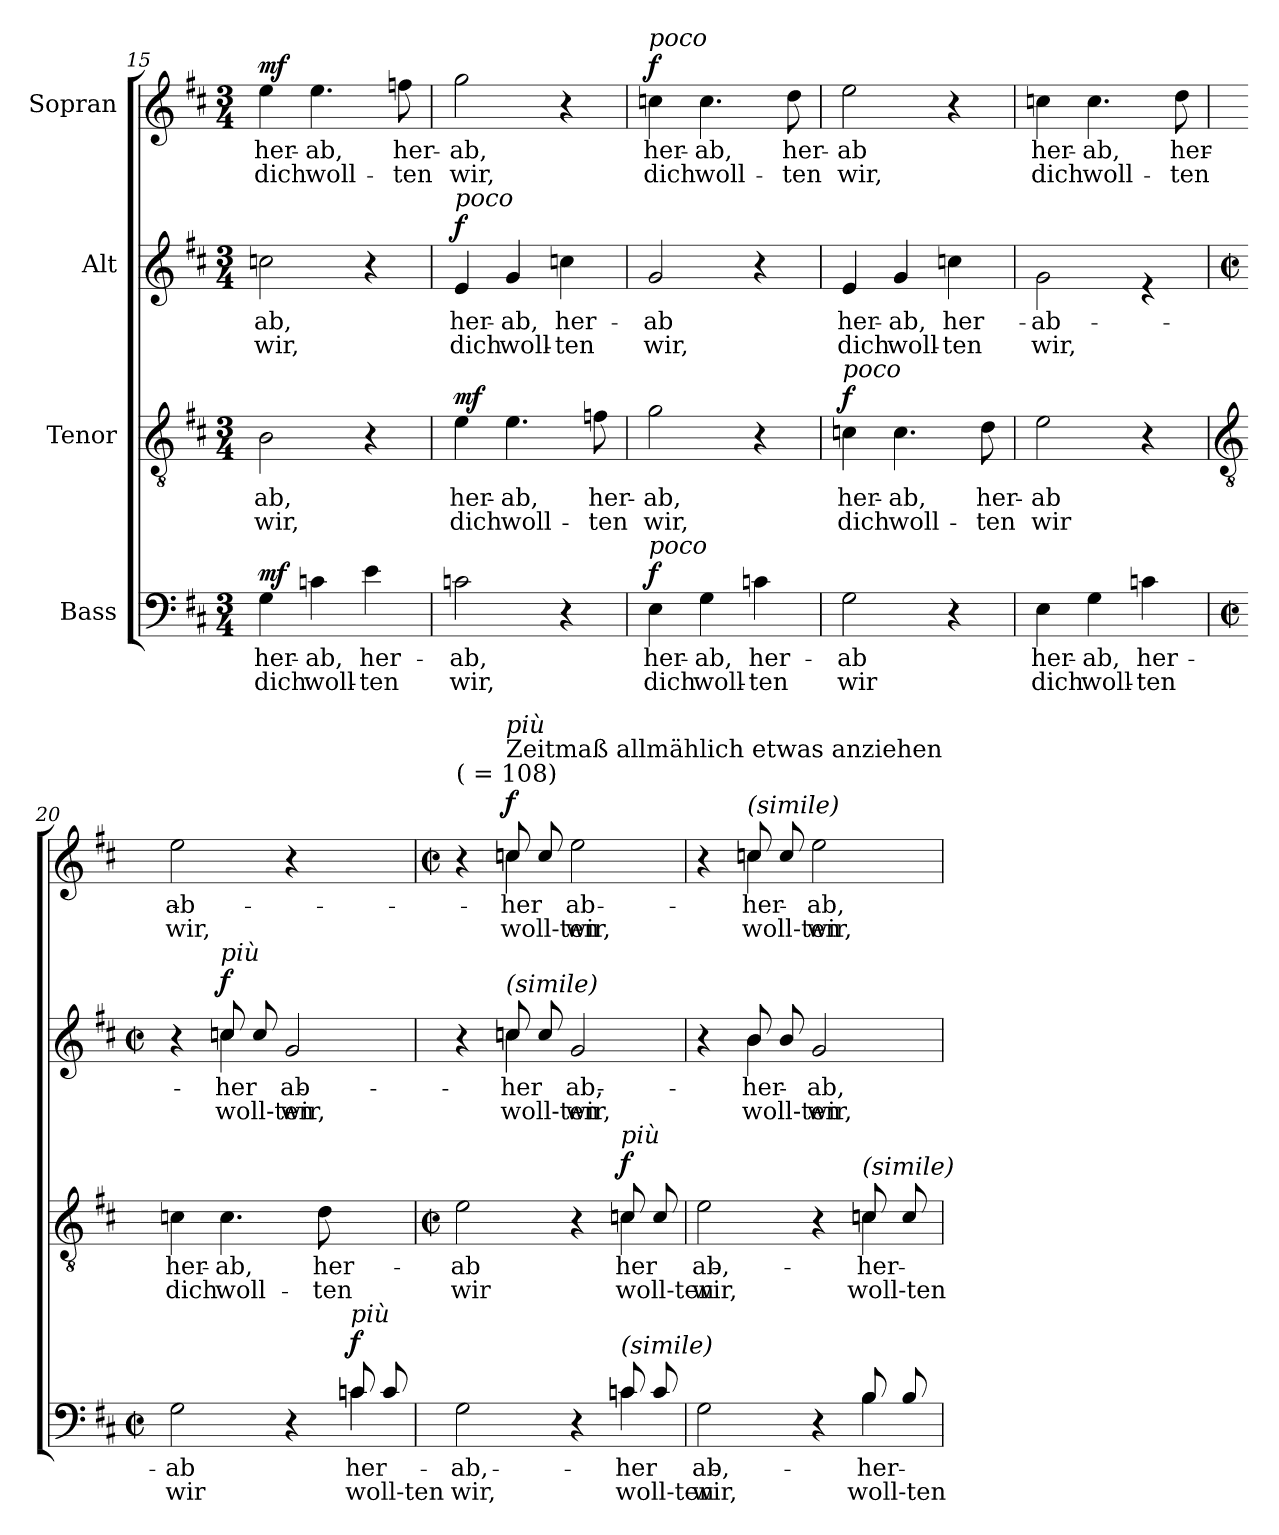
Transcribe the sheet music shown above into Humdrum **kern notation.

**kern	**text	**text	**dynam	**kern	**text	**text	**dynam	**kern	**text	**text	**dynam	**kern	**text	**text	**dynam
*part4	*part4	*part4	*part4	*part3	*part3	*part3	*part3	*part2	*part2	*part2	*part2	*part1	*part1	*part1	*part1
*staff4	*staff4	*staff4	*staff4	*staff3	*staff3	*staff3	*staff3	*staff2	*staff2	*staff2	*staff2	*staff1	*staff1	*staff1	*staff1
*I"Bass	*	*	*	*I"Tenor	*	*	*	*I"Alt	*	*	*	*I"Sopran	*	*	*
*clefF4	*	*	*	*clefGv2	*	*	*	*clefG2	*	*	*	*clefG2	*	*	*
*k[f#c#]	*	*	*	*k[f#c#]	*	*	*	*k[f#c#]	*	*	*	*k[f#c#]	*	*	*
*D:	*	*	*	*D:	*	*	*	*D:	*	*	*	*D:	*	*	*
*M3/4	*	*	*	*M3/4	*	*	*	*M3/4	*	*	*	*M3/4	*	*	*
=15	=15	=15	=15	=15	=15	=15	=15	=15	=15	=15	=15	=15	=15	=15	=15
!	!LO:LY:b	!LO:LY:b	!LO:DY:a	!	!LO:LY:b	!LO:LY:b	!	!	!LO:LY:b	!LO:LY:b	!	!	!LO:LY:b	!LO:LY:b	!LO:DY:a
4G	her-	-dich	mf	2B	ab,	wir,	.	2ccn	ab,	wir,	.	4ee	her-	-dich	mf
!	!LO:LY:b	!LO:LY:b	!	!	!	!	!	!	!	!	!	!	!LO:LY:b	!LO:LY:b	!
4cn	ab,	woll-	.	.	.	.	.	.	.	.	.	4.ee	ab,	woll-	.
!	!LO:LY:b	!LO:LY:b	!	!	!	!	!	!	!	!	!	!	!	!	!
4e	-her-	-ten	.	4r	.	.	.	4r	.	.	.	.	.	.	.
!	!	!	!	!	!	!	!	!	!	!	!	!	!LO:LY:b	!LO:LY:b	!
.	.	.	.	.	.	.	.	.	.	.	.	8ffn	-her-	-ten	.
=16	=16	=16	=16	=16	=16	=16	=16	=16	=16	=16	=16	=16	=16	=16	=16
!	!	!	!	!	!	!	!	!LO:TX:a:i:t=poco	!	!	!	!	!	!	!
!	!LO:LY:b	!LO:LY:b	!	!	!LO:LY:b	!LO:LY:b	!LO:DY:a	!	!LO:LY:b	!LO:LY:b	!LO:DY:a	!	!LO:LY:b	!LO:LY:b	!
2cn	ab,	wir,	.	4e	her-	-dich	mf	4e	her-	-dich	f	2gg	ab,	wir,	.
!	!	!	!	!	!LO:LY:b	!LO:LY:b	!	!	!LO:LY:b	!LO:LY:b	!	!	!	!	!
.	.	.	.	4.e	ab,	woll-	.	4g	ab,	woll-	.	.	.	.	.
!	!	!	!	!	!	!	!	!	!LO:LY:b	!LO:LY:b	!	!	!	!	!
4r	.	.	.	.	.	.	.	4ccn	-her-	-ten	.	4r	.	.	.
!	!	!	!	!	!LO:LY:b	!LO:LY:b	!	!	!	!	!	!	!	!	!
.	.	.	.	8fn	-her-	-ten	.	.	.	.	.	.	.	.	.
=17	=17	=17	=17	=17	=17	=17	=17	=17	=17	=17	=17	=17	=17	=17	=17
!	!	!	!	!	!	!	!	!	!	!	!	!LO:TX:a:i:t=poco	!	!	!
!LO:TX:a:i:t=poco	!	!	!	!	!	!	!	!	!	!	!	!	!	!	!
!	!LO:LY:b	!LO:LY:b	!LO:DY:a	!	!LO:LY:b	!LO:LY:b	!	!	!LO:LY:b	!LO:LY:b	!	!	!LO:LY:b	!LO:LY:b	!LO:DY:a
4E	her-	-dich	f	2g	ab,	wir,	.	2g	ab	wir,	.	4ccn	her-	-dich	f
!	!LO:LY:b	!LO:LY:b	!	!	!	!	!	!	!	!	!	!	!LO:LY:b	!LO:LY:b	!
4G	ab,	woll-	.	.	.	.	.	.	.	.	.	4.cc	ab,	woll-	.
!	!LO:LY:b	!LO:LY:b	!	!	!	!	!	!	!	!	!	!	!	!	!
4cn	-her-	-ten	.	4r	.	.	.	4r	.	.	.	.	.	.	.
!	!	!	!	!	!	!	!	!	!	!	!	!	!LO:LY:b	!LO:LY:b	!
.	.	.	.	.	.	.	.	.	.	.	.	8dd	-her-	-ten	.
=18	=18	=18	=18	=18	=18	=18	=18	=18	=18	=18	=18	=18	=18	=18	=18
!	!	!	!	!LO:TX:a:i:t=poco	!	!	!	!	!	!	!	!	!	!	!
!	!LO:LY:b	!LO:LY:b	!	!	!LO:LY:b	!LO:LY:b	!LO:DY:a	!	!LO:LY:b	!LO:LY:b	!	!	!LO:LY:b	!LO:LY:b	!
2G	ab	wir	.	4cn	her-	-dich	f	4e	her-	-dich	.	2ee	ab	wir,	.
!	!	!	!	!	!LO:LY:b	!LO:LY:b	!	!	!LO:LY:b	!LO:LY:b	!	!	!	!	!
.	.	.	.	4.c	ab,	woll-	.	4g	ab,	woll-	.	.	.	.	.
!	!	!	!	!	!	!	!	!	!LO:LY:b	!LO:LY:b	!	!	!	!	!
4r	.	.	.	.	.	.	.	4ccn	-her-	-ten	.	4r	.	.	.
!	!	!	!	!	!LO:LY:b	!LO:LY:b	!	!	!	!	!	!	!	!	!
.	.	.	.	8d	-her-	-ten	.	.	.	.	.	.	.	.	.
!!LO:LB:g=z
=19	=19	=19	=19	=19	=19	=19	=19	=19	=19	=19	=19	=19	=19	=19	=19
!LO:N:vis=1	!LO:LY:b	!LO:LY:b	!	!	!LO:LY:b	!LO:LY:b	!	!LO:N:vis=1	!LO:LY:b	!LO:LY:b	!	!	!LO:LY:b	!LO:LY:b	!
*^	*	*	*	*	*	*	*	*^	*	*	*	*	*	*	*
2.ryy	4E\	her-	-dich	.	2e	ab	wir	.	2.ryy	2g\	ab	wir,	.	4ccn	her-	-dich	.
!	!	!LO:LY:b	!LO:LY:b	!	!	!	!	!	!	!	!	!	!	!	!LO:LY:b	!LO:LY:b	!
.	4G\	ab,	woll-	.	.	.	.	.	.	.	.	.	.	4.cc	ab,	woll-	.
!	!	!LO:LY:b	!LO:LY:b	!	!	!	!	!	!	!	!	!	!	!	!	!	!
.	4cn\	-her-	-ten	.	4r	.	.	.	.	4r	.	.	.	.	.	.	.
!	!	!	!	!	!	!	!	!	!	!	!	!	!	!	!LO:LY:b	!LO:LY:b	!
.	.	.	.	.	.	.	.	.	.	.	.	.	.	8dd	-her-	-ten	.
!!LO:LB:g=z
=20	=20	=20	=20	=20	=20	=20	=20	=20	=20	=20	=20	=20	=20	=20	=20	=20	=20
*	*	*	*	*	*clefGv2	*	*	*	*	*	*	*	*	*	*	*	*
*M2/2	*	*	*	*	*	*	*	*	*M2/2	*	*	*	*	*	*	*	*
*met(c|)	*	*	*	*	*	*	*	*	*met(c|)	*	*	*	*	*	*	*	*
!	!	!LO:LY:b	!LO:LY:b	!	!LO:N:vis=1	!LO:LY:b	!LO:LY:b	!	!	!	!	!	!	!LO:N:vis=1	!LO:LY:b	!LO:LY:b	!
*	*	*	*	*	*^	*	*	*	*	*	*	*	*	*^	*	*	*
2ryy	2G\	ab	wir	.	2.ryy	4cn\	her-	-dich	.	4ryy	4r	.	.	.	2.ryy	2ee\	ab	wir,	.
!	!	!	!	!	!	!	!	!	!	!LO:TX:a:i:t=più	!	!	!	!	!	!	!	!	!
!	!	!	!	!	!	!	!LO:LY:b	!LO:LY:b	!	!	!	!LO:LY:b	!LO:LY:b	!LO:DY:a	!	!	!	!	!
.	.	.	.	.	.	4.c\	ab,	woll-	.	8cc/	4ccn\	her-	-woll-ten	f	.	.	.	.	.
.	.	.	.	.	.	.	.	.	.	8cc/	.	.	.	.	.	.	.	.	.
!	!	!	!	!	!	!	!	!	!	!	!	!LO:LY:b	!LO:LY:b	!	!	!	!	!	!
4ryy	4r	.	.	.	.	.	.	.	.	2ryy	2g/	ab	wir,	.	.	4r	.	.	.
!	!	!	!	!	!	!	!LO:LY:b	!LO:LY:b	!	!	!	!	!	!	!	!	!	!	!
.	.	.	.	.	.	8d\	-her-	-ten	.	.	.	.	.	.	.	.	.	.	.
!LO:TX:a:i:t=più	!	!	!	!	!	!	!	!	!	!	!	!	!	!	!	!	!	!	!
!	!	!LO:LY:b	!LO:LY:b	!LO:DY:a	!	!	!	!	!	!	!	!	!	!	!	!	!	!	!
8c/	4cn\	her-	-woll-ten	f	4ryy	4ryy	.	.	.	.	.	.	.	.	4ryy	4ryy	.	.	.
8c/	.	.	.	.	.	.	.	.	.	.	.	.	.	.	.	.	.	.	.
=21	=21	=21	=21	=21	=21	=21	=21	=21	=21	=21	=21	=21	=21	=21	=21	=21	=21	=21	=21
*	*	*	*	*	*M2/2	*	*	*	*	*	*	*	*	*	*M2/2	*	*	*	*
*	*	*	*	*	*met(c|)	*	*	*	*	*	*	*	*	*	*met(c|)	*	*	*	*
!	!	!	!	!	!	!	!	!	!	!	!	!	!	!	!LO:TX:a:t=(    = 108)	!	!	!	!
!	!	!LO:LY:b	!LO:LY:b	!	!	!	!LO:LY:b	!LO:LY:b	!	!	!	!	!	!	!	!	!	!	!
2ryy	2G\	ab,	wir,	.	2ryy	2e\	ab	wir	.	4ryy	4r	.	.	.	4ryy	4r	.	.	.
!	!	!	!	!	!	!	!	!	!	!	!	!	!	!	!LO:TX:a:t=Zeitmaß allmählich etwas anziehen	!	!	!	!
!	!	!	!	!	!	!	!	!	!	!	!	!	!	!	!LO:TX:a:i:t=più	!	!	!	!
!	!	!	!	!	!	!	!	!	!	!LO:TX:a:i:t=(simile)	!	!	!	!	!	!	!	!	!
!	!	!	!	!	!	!	!	!	!	!	!	!LO:LY:b	!LO:LY:b	!	!	!	!LO:LY:b	!LO:LY:b	!LO:DY:a
.	.	.	.	.	.	.	.	.	.	8cc/	4ccn\	her-	-woll-ten	.	8cc/	4ccn\	her-	-woll-ten	f
.	.	.	.	.	.	.	.	.	.	8cc/	.	.	.	.	8cc/	.	.	.	.
!	!	!	!	!	!	!	!	!	!	!	!	!LO:LY:b	!LO:LY:b	!	!	!	!LO:LY:b	!LO:LY:b	!
4ryy	4r	.	.	.	4ryy	4r	.	.	.	2ryy	2g/	ab,	wir,	.	2ryy	2ee\	ab	wir,	.
!	!	!	!	!	!LO:TX:a:i:t=più	!	!	!	!	!	!	!	!	!	!	!	!	!	!
!LO:TX:a:i:t=(simile)	!	!	!	!	!	!	!	!	!	!	!	!	!	!	!	!	!	!	!
!	!	!LO:LY:b	!LO:LY:b	!	!	!	!LO:LY:b	!LO:LY:b	!LO:DY:a	!	!	!	!	!	!	!	!	!	!
8c/	4cn\	her-	-woll-ten	.	8c/	4cn\	her-	-woll-ten	f	.	.	.	.	.	.	.	.	.	.
8c/	.	.	.	.	8c/	.	.	.	.	.	.	.	.	.	.	.	.	.	.
=22	=22	=22	=22	=22	=22	=22	=22	=22	=22	=22	=22	=22	=22	=22	=22	=22	=22	=22	=22
!	!	!LO:LY:b	!LO:LY:b	!	!	!	!LO:LY:b	!LO:LY:b	!	!	!	!	!	!	!	!	!	!	!
2ryy	2G\	ab,	wir,	.	2ryy	2e\	ab,	wir,	.	4ryy	4r	.	.	.	4ryy	4r	.	.	.
!	!	!	!	!	!	!	!	!	!	!	!	!	!	!	!LO:TX:a:i:t=(simile)	!	!	!	!
!	!	!	!	!	!	!	!	!	!	!	!	!LO:LY:b	!LO:LY:b	!	!	!	!LO:LY:b	!LO:LY:b	!
.	.	.	.	.	.	.	.	.	.	8b/	4b\	her-	-woll-ten	.	8cc/	4ccn\	her-	-woll-ten	.
.	.	.	.	.	.	.	.	.	.	8b/	.	.	.	.	8cc/	.	.	.	.
!	!	!	!	!	!	!	!	!	!	!	!	!LO:LY:b	!LO:LY:b	!	!	!	!LO:LY:b	!LO:LY:b	!
4ryy	4r	.	.	.	4ryy	4r	.	.	.	2ryy	2g/	ab,	wir,	.	2ryy	2ee\	ab,	wir,	.
!	!	!	!	!	!LO:TX:a:i:t=(simile)	!	!	!	!	!	!	!	!	!	!	!	!	!	!
!	!	!LO:LY:b	!LO:LY:b	!	!	!	!LO:LY:b	!LO:LY:b	!	!	!	!	!	!	!	!	!	!	!
8B/	4B\	her-	-woll-ten	.	8c/	4cn\	her-	-woll-ten	.	.	.	.	.	.	.	.	.	.	.
8B/	.	.	.	.	8c/	.	.	.	.	.	.	.	.	.	.	.	.	.	.
*v	*v	*	*	*	*	*	*	*	*	*v	*v	*	*	*	*v	*v	*	*	*
*	*	*	*	*v	*v	*	*	*	*	*	*	*	*	*	*	*
=	=	=	=	=	=	=	=	=	=	=	=	=	=	=	=
*-	*-	*-	*-	*-	*-	*-	*-	*-	*-	*-	*-	*-	*-	*-	*-
